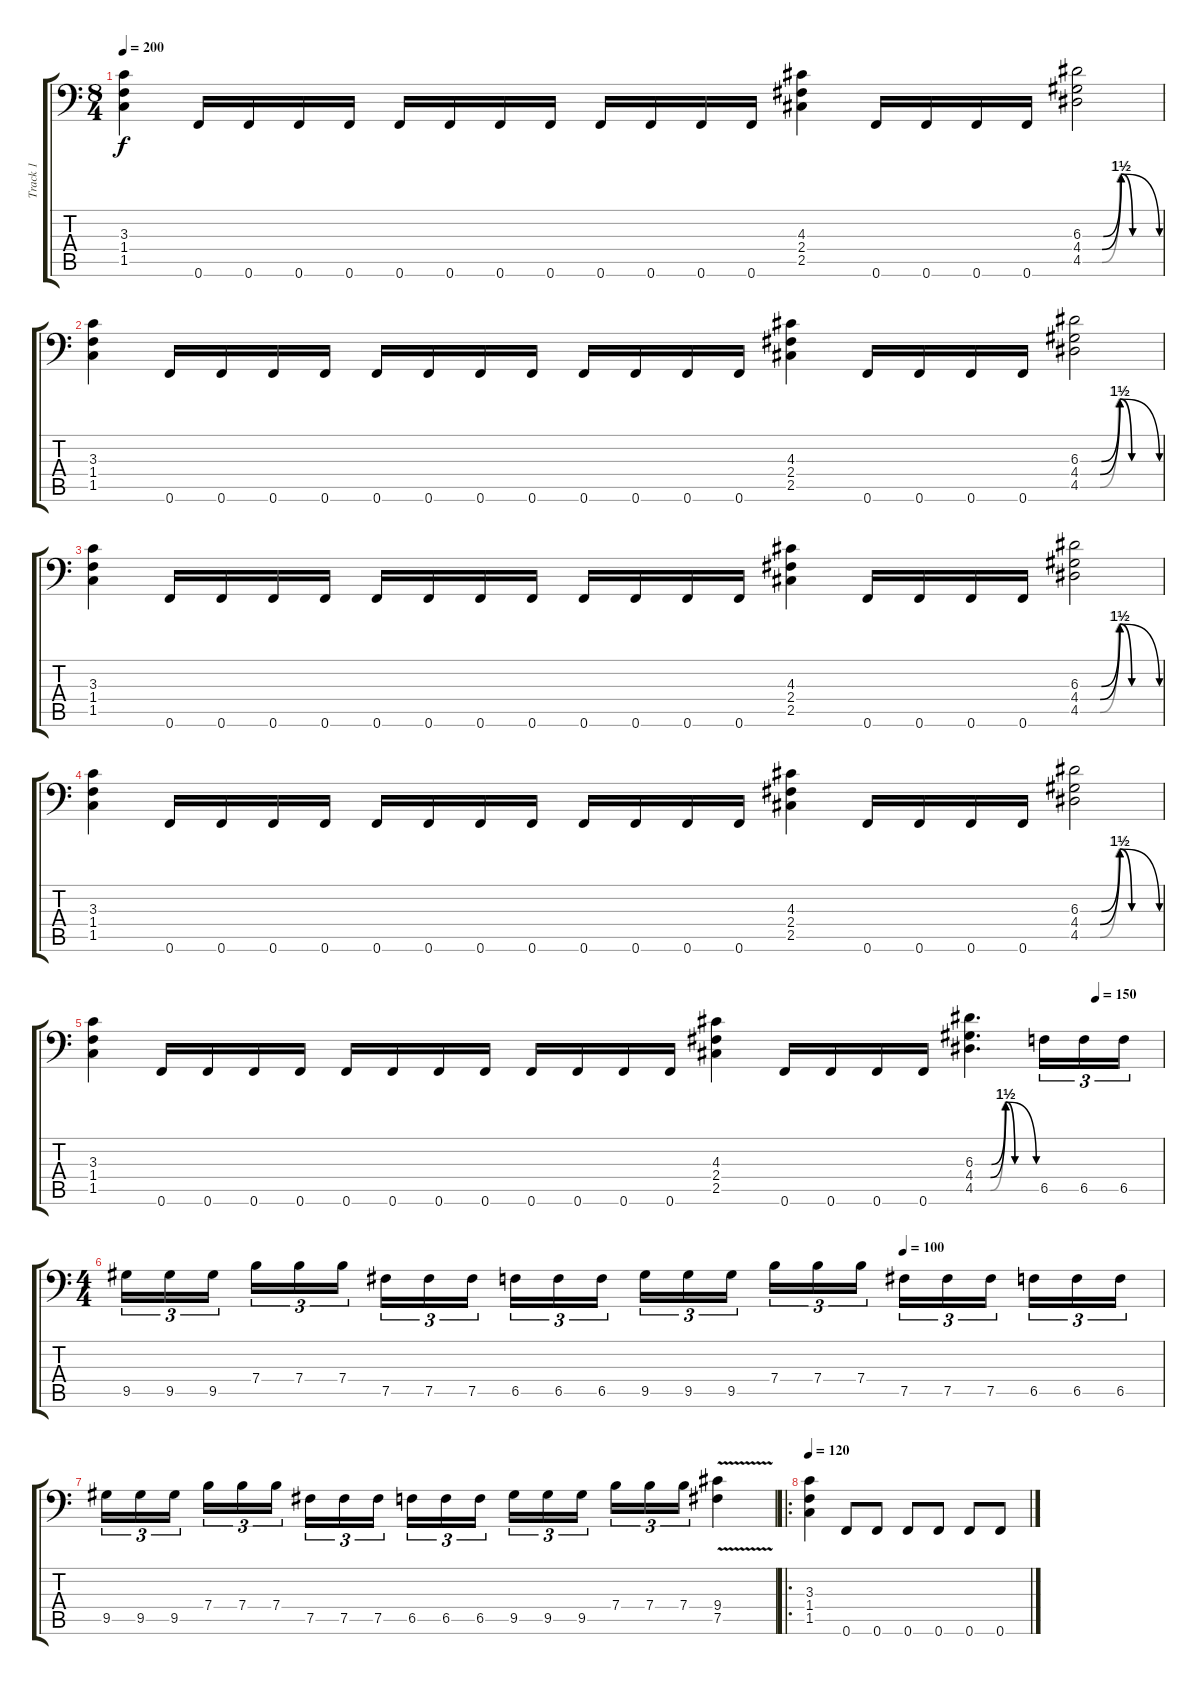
\track ("Track 1" "Track 1") {instrument distortionguitar}
\staff {score tabs}
\tuning (G3 D3 A2 E2 B1 F1) {hide}
\ts (8 4)
\tempo 200
\clef f4
\ks c
(3.3 1.4 1.5).4{dy f} 0.6.16 0.6.16 0.6.16 0.6.16 0.6.16 0.6.16 0.6.16 0.6.16 0.6.16 0.6.16 0.6.16 0.6.16 (4.3 2.4 2.5).4 0.6.16 0.6.16 0.6.16 0.6.16 (6.3{be (custom 0 0 16 0 30 6 60 0)} 4.4{be (custom 0 0 15 0 30 6 39 0 60 0)} 4.5{be (custom 0 0 15 0 29 6 39 0 60 0)}).2 |
(3.3 1.4 1.5).4 0.6.16 0.6.16 0.6.16 0.6.16 0.6.16 0.6.16 0.6.16 0.6.16 0.6.16 0.6.16 0.6.16 0.6.16 (4.3 2.4 2.5).4 0.6.16 0.6.16 0.6.16 0.6.16 (6.3{be (custom 0 0 16 0 30 6 60 0)} 4.4{be (custom 0 0 15 0 30 6 39 0 60 0)} 4.5{be (custom 0 0 15 0 29 6 39 0 60 0)}).2 |
(3.3 1.4 1.5).4 0.6.16 0.6.16 0.6.16 0.6.16 0.6.16 0.6.16 0.6.16 0.6.16 0.6.16 0.6.16 0.6.16 0.6.16 (4.3 2.4 2.5).4 0.6.16 0.6.16 0.6.16 0.6.16 (6.3{be (custom 0 0 16 0 30 6 60 0)} 4.4{be (custom 0 0 15 0 30 6 39 0 60 0)} 4.5{be (custom 0 0 15 0 29 6 39 0 60 0)}).2 |
(3.3 1.4 1.5).4 0.6.16 0.6.16 0.6.16 0.6.16 0.6.16 0.6.16 0.6.16 0.6.16 0.6.16 0.6.16 0.6.16 0.6.16 (4.3 2.4 2.5).4 0.6.16 0.6.16 0.6.16 0.6.16 (6.3{be (custom 0 0 16 0 30 6 60 0)} 4.4{be (custom 0 0 15 0 30 6 39 0 60 0)} 4.5{be (custom 0 0 15 0 29 6 39 0 60 0)}).2 |
\tempo (150 0.9375)
(3.3 1.4 1.5).4 0.6.16 0.6.16 0.6.16 0.6.16 0.6.16 0.6.16 0.6.16 0.6.16 0.6.16 0.6.16 0.6.16 0.6.16 (4.3 2.4 2.5).4 0.6.16 0.6.16 0.6.16 0.6.16 (6.3{be (custom 0 0 16 0 30 6 60 0)} 4.4{be (custom 0 0 15 0 30 6 39 0 60 0)} 4.5{be (custom 0 0 15 0 29 6 39 0 60 0)}).4{d} 6.5.16{tu (3 2)} 6.5.16{tu (3 2)} 6.5.16{tu (3 2)} |
\ts (4 4)
\tempo (100 0.75)
9.5.16{tu (3 2)} 9.5.16{tu (3 2)} 9.5.16{tu (3 2) beam splitsecondary} 7.4.16{tu (3 2)} 7.4.16{tu (3 2)} 7.4.16{tu (3 2)} 7.5.16{tu (3 2)} 7.5.16{tu (3 2)} 7.5.16{tu (3 2) beam splitsecondary} 6.5.16{tu (3 2)} 6.5.16{tu (3 2)} 6.5.16{tu (3 2)} 9.5.16{tu (3 2)} 9.5.16{tu (3 2)} 9.5.16{tu (3 2) beam splitsecondary} 7.4.16{tu (3 2)} 7.4.16{tu (3 2)} 7.4.16{tu (3 2)} 7.5.16{tu (3 2)} 7.5.16{tu (3 2)} 7.5.16{tu (3 2) beam splitsecondary} 6.5.16{tu (3 2)} 6.5.16{tu (3 2)} 6.5.16{tu (3 2)} |
9.5.16{tu (3 2)} 9.5.16{tu (3 2)} 9.5.16{tu (3 2) beam splitsecondary} 7.4.16{tu (3 2)} 7.4.16{tu (3 2)} 7.4.16{tu (3 2)} 7.5.16{tu (3 2)} 7.5.16{tu (3 2)} 7.5.16{tu (3 2) beam splitsecondary} 6.5.16{tu (3 2)} 6.5.16{tu (3 2)} 6.5.16{tu (3 2)} 9.5.16{tu (3 2)} 9.5.16{tu (3 2)} 9.5.16{tu (3 2) beam splitsecondary} 7.4.16{tu (3 2)} 7.4.16{tu (3 2)} 7.4.16{tu (3 2)} (9.4{v} 7.5{v}).4 |
\ro
\tempo 120
(3.3 1.4 1.5).4 0.6.8 0.6.8 0.6.8 0.6.8 0.6.8 0.6.8
